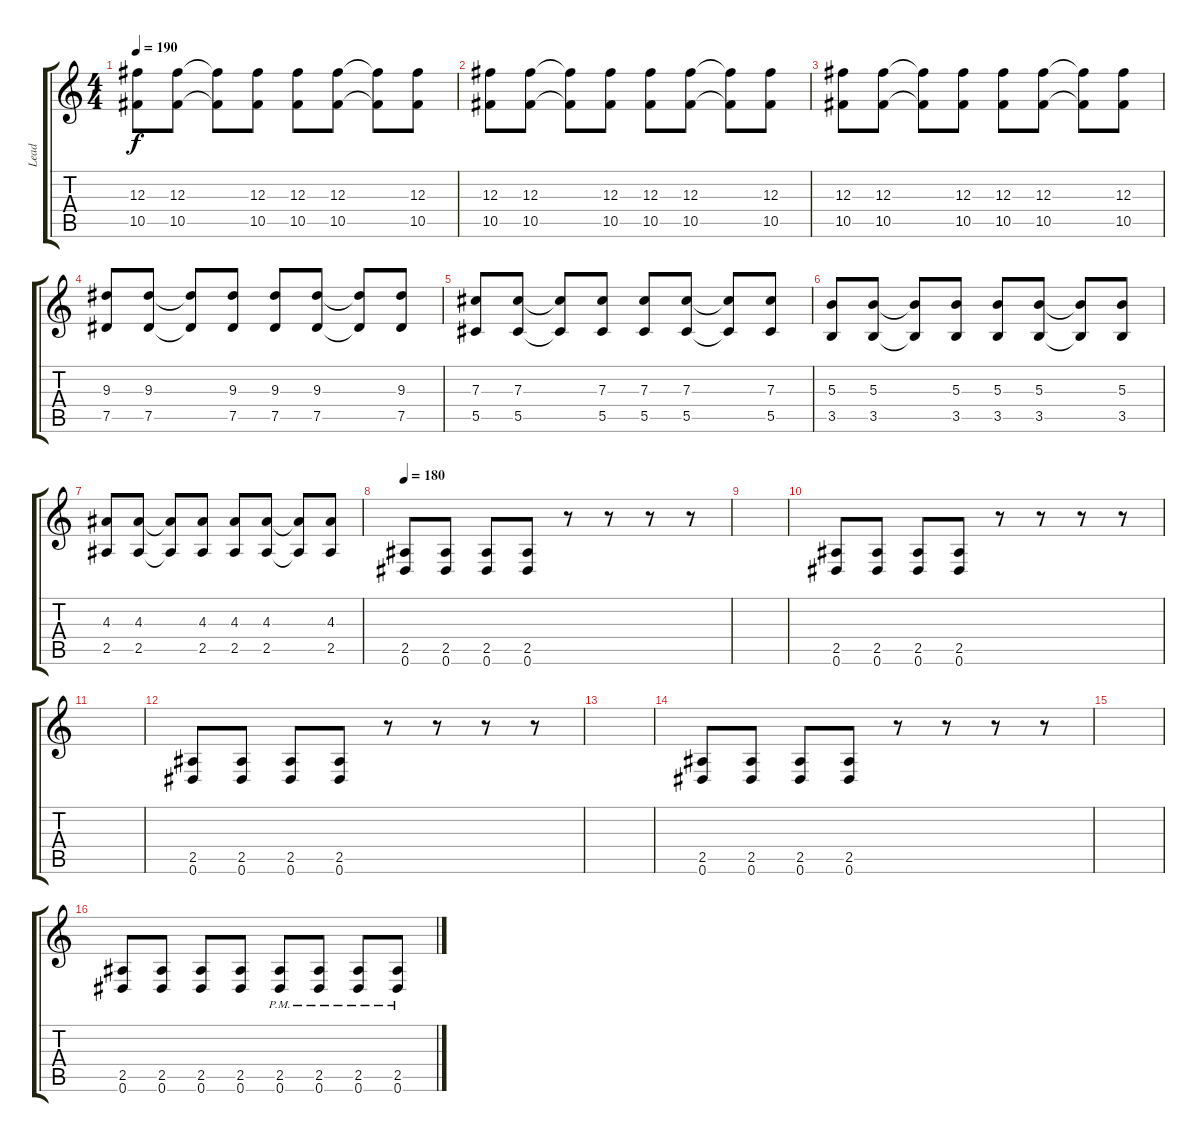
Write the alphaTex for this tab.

\track ("Lead" "Lead") {instrument overdrivenguitar}
\staff {score tabs}
\tuning (Eb4 Bb3 Gb3 Db3 Ab2 Eb2) {hide}
\ts (4 4)
\tempo 190
\clef g2
\ks c
(12.3 10.5).8{dy f} (12.3 10.5).8 (12.3{t} 10.5{t}).8 (12.3 10.5).8 (12.3 10.5).8 (12.3 10.5).8 (12.3{t} 10.5{t}).8 (12.3 10.5).8 |
(12.3 10.5).8 (12.3 10.5).8 (12.3{t} 10.5{t}).8 (12.3 10.5).8 (12.3 10.5).8 (12.3 10.5).8 (12.3{t} 10.5{t}).8 (12.3 10.5).8 |
(12.3 10.5).8 (12.3 10.5).8 (12.3{t} 10.5{t}).8 (12.3 10.5).8 (12.3 10.5).8 (12.3 10.5).8 (12.3{t} 10.5{t}).8 (12.3 10.5).8 |
(9.3 7.5).8 (9.3 7.5).8 (9.3{t} 7.5{t}).8 (9.3 7.5).8 (9.3 7.5).8 (9.3 7.5).8 (9.3{t} 7.5{t}).8 (9.3 7.5).8 |
(7.3 5.5).8 (7.3 5.5).8 (7.3{t} 5.5{t}).8 (7.3 5.5).8 (7.3 5.5).8 (7.3 5.5).8 (7.3{t} 5.5{t}).8 (7.3 5.5).8 |
(5.3 3.5).8 (5.3 3.5).8 (5.3{t} 3.5{t}).8 (5.3 3.5).8 (5.3 3.5).8 (5.3 3.5).8 (5.3{t} 3.5{t}).8 (5.3 3.5).8 |
(4.3 2.5).8 (4.3 2.5).8 (4.3{t} 2.5{t}).8 (4.3 2.5).8 (4.3 2.5).8 (4.3 2.5).8 (4.3{t} 2.5{t}).8 (4.3 2.5).8 |
\tempo 180
(2.5 0.6).8 (2.5 0.6).8 (2.5 0.6).8 (2.5 0.6).8 r.8 r.8 r.8 r.8 |
|
(2.5 0.6).8 (2.5 0.6).8 (2.5 0.6).8 (2.5 0.6).8 r.8 r.8 r.8 r.8 |
|
(2.5 0.6).8 (2.5 0.6).8 (2.5 0.6).8 (2.5 0.6).8 r.8 r.8 r.8 r.8 |
|
(2.5 0.6).8 (2.5 0.6).8 (2.5 0.6).8 (2.5 0.6).8 r.8 r.8 r.8 r.8 |
|
(2.5 0.6).8 (2.5 0.6).8 (2.5 0.6).8 (2.5 0.6).8 (2.5{pm} 0.6{pm}).8 (2.5{pm} 0.6{pm}).8 (2.5{pm} 0.6{pm}).8 (2.5{pm} 0.6{pm}).8
